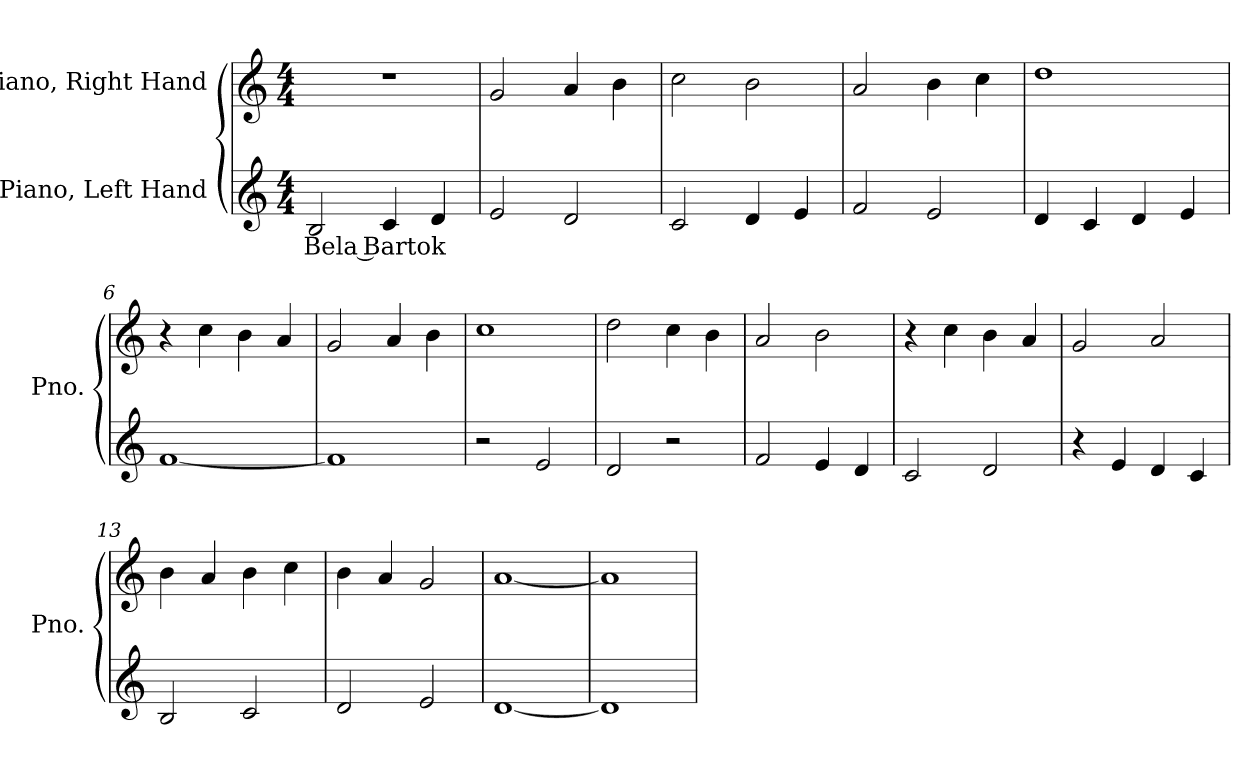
**kern	**text	**kern
*part2	*part2	*part1
*staff2	*staff2	*staff1
*I"Piano, Left Hand	*	*I"Piano, Right Hand
*I'Pno.	*	*I'Pno.
*clefG2	*	*clefG2
*k[]	*	*k[]
*M4/4	*	*M4/4
*MM100	*	*MM100
=1	=1	=1
!	!LO:LY:b	!
2B/	Bela Bartok	1r
4c/	.	.
4d/	.	.
=2	=2	=2
2e/	.	2g/
2d/	.	4a/
.	.	4b\
=3	=3	=3
2c/	.	2cc\
4d/	.	2b\
4e/	.	.
=4	=4	=4
2f/	.	2a/
2e/	.	4b\
.	.	4cc\
=5	=5	=5
4d/	.	1dd
4c/	.	.
4d/	.	.
4e/	.	.
=6	=6	=6
[1f	.	4r
.	.	4cc\
.	.	4b\
.	.	4a/
=7	=7	=7
1f]	.	2g/
.	.	4a/
.	.	4b\
!!LO:LB:g=z
=8	=8	=8
2r	.	1cc
2e/	.	.
=9	=9	=9
2d/	.	2dd\
2r	.	4cc\
.	.	4b\
=10	=10	=10
2f/	.	2a/
4e/	.	2b\
4d/	.	.
=11	=11	=11
2c/	.	4r
.	.	4cc\
2d/	.	4b\
.	.	4a/
=12	=12	=12
4r	.	2g/
4e/	.	.
4d/	.	2a/
4c/	.	.
=13	=13	=13
2B/	.	4b\
.	.	4a/
2c/	.	4b\
.	.	4cc\
=14	=14	=14
2d/	.	4b\
.	.	4a/
2e/	.	2g/
=15	=15	=15
[1d	.	[1a
=16	=16	=16
1d]	.	1a]
=	=	=
*-	*-	*-
